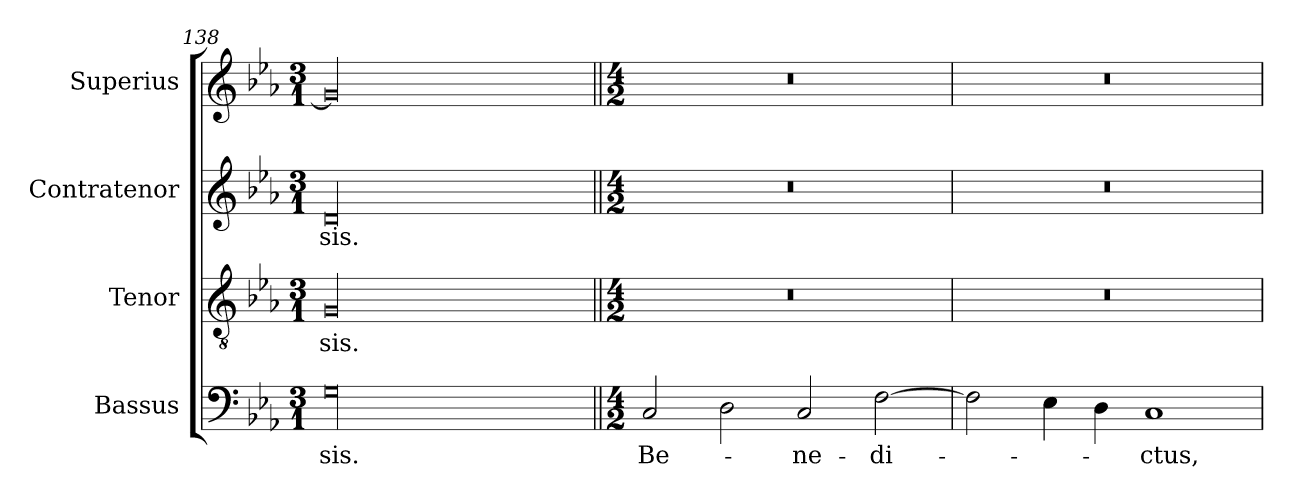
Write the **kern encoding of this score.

**kern	**text	**kern	**text	**kern	**text	**kern
*part4	*part4	*part3	*part3	*part2	*part2	*part1
*staff4	*staff4	*staff3	*staff3	*staff2	*staff2	*staff1
*I"Bassus	*	*I"Tenor	*	*I"Contratenor	*	*I"Superius
*I'B.	*	*I'T.	*	*	*	*
*clefF4	*	*clefGv2	*	*clefG2	*	*clefG2
*	*	*ITrd7c12	*	*ITrd7c12	*	*
*k[b-e-a-]	*	*k[b-e-a-]	*	*k[b-e-a-]	*	*k[b-e-a-]
*E-:	*	*E-:	*	*E-:	*	*E-:
*M3/1	*	*M3/1	*	*M3/1	*	*M3/1
=138	=138	=138	=138	=138	=138	=138
!	!LO:LY:b:color=#000000	!	!	!	!	!
!	!	!	!LO:LY:b:color=#000000	!	!	!
!	!	!	!	!	!LO:LY:b:color=#000000	!
00Gi	-sis.	00GGi	-sis.	00Di	-sis.	00gi]
!!LO:PB:g=z
=139||	=139||	=139||	=139||	=139||	=139||	=139||
*M4/2	*	*M4/2	*	*M4/2	*	*M4/2
!	!LO:LY:b:color=#000000	!LO:N:vis=1	!	!LO:N:vis=1	!	!LO:N:vis=1
2Ci/	Be-	0r	.	0r	.	0r
2Di\	.	.	.	.	.	.
!	!LO:LY:b:color=#000000	!	!	!	!	!
2Ci/	-ne-	.	.	.	.	.
!	!LO:LY:b:color=#000000	!	!	!	!	!
[>2Fi\	-di-	.	.	.	.	.
=140	=140	=140	=140	=140	=140	=140
!	!	!LO:N:vis=1	!	!LO:N:vis=1	!	!LO:N:vis=1
2Fi\]	.	0r	.	0r	.	0r
4E-i\	.	.	.	.	.	.
4Di\	.	.	.	.	.	.
!	!LO:LY:b:color=#000000	!	!	!	!	!
1Ci	-ctus,	.	.	.	.	.
=	=	=	=	=	=	=
*-	*-	*-	*-	*-	*-	*-
